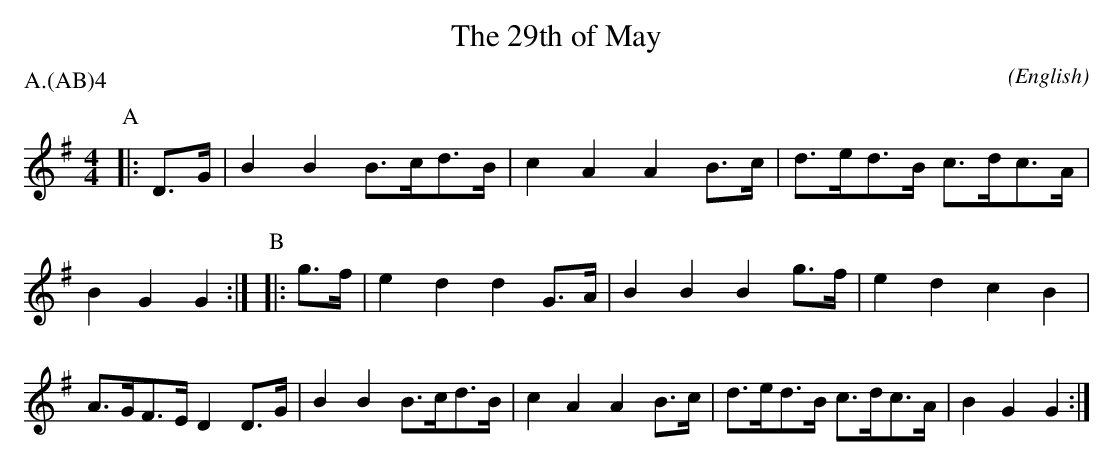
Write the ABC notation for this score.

X:1
T:The 29th of May
M:4/4
C:
O:English
P:A.(AB)4
K:G
P:A
|: D>G | B2 B2 B>cd>B | c2 A2 A2 B>c | d>ed>B c>dc>A | B2 G2  G2 :|\
P:B
|: g>f | e2 d2 d2 G>A | B2 B2 B2 g>f | e2 d2  c2 B2  | A>GF>E D2 \
   D>G | B2 B2 B>cd>B | c2 A2 A2 B>c | d>ed>B c>dc>A | B2 G2  G2 :|
